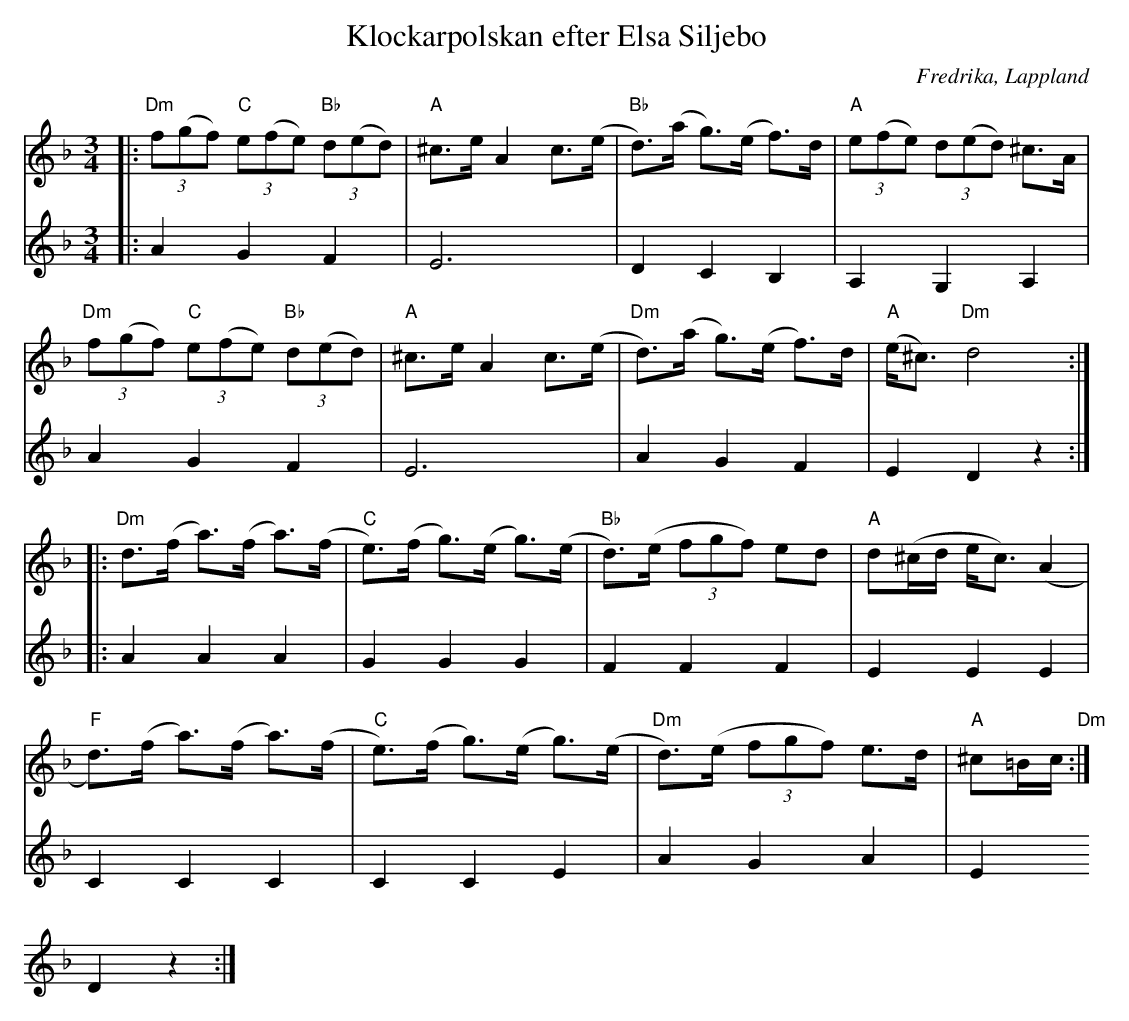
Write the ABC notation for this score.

X:1
T:Klockarpolskan efter Elsa Siljebo
O:Fredrika, Lappland
M:3/4
L:1/8
K:Dm
V:1
|: "Dm"(3f(gf) "C"(3e(fe) "Bb"(3d(ed) | "A"^c>e A2 c>(e | "Bb"d)>(a g)>(e f)>d | "A"(3e(fe) (3d(ed) ^c>A |
"Dm"(3f(gf) "C"(3e(fe) "Bb"(3d(ed) | "A"^c>e A2 c>(e | "Dm"d)>(a g)>(e f)>d | "A"(e<^c) "Dm"d4 :|
|:"Dm"d>(f a)>(f a)>(f | "C" e)>(f g)>(e g)>(e | "Bb" d)>(e (3fgf) ed | "A"d(^c/d/ e<c) (A2 |
"F" d)(>f a)>(f a)>(f | "C" e)>(f g)>(e g)>(e | "Dm"d)>(e (3fgf) e>d | "A"^c=B/c/  "Dm" :|
V:2
|: A2G2F2 | E6 | D2 C2 B,2 | A,2G,2A,2 | A2G2F2 | E6 | A2G2F2 | E2 D2 z2 :|
|: A2A2A2 | G2G2G2 | F2F2F2 | E2E2E2 | C2C2C2 | C2C2E2 | A2G2A2 | E2 D2 z2 :|
